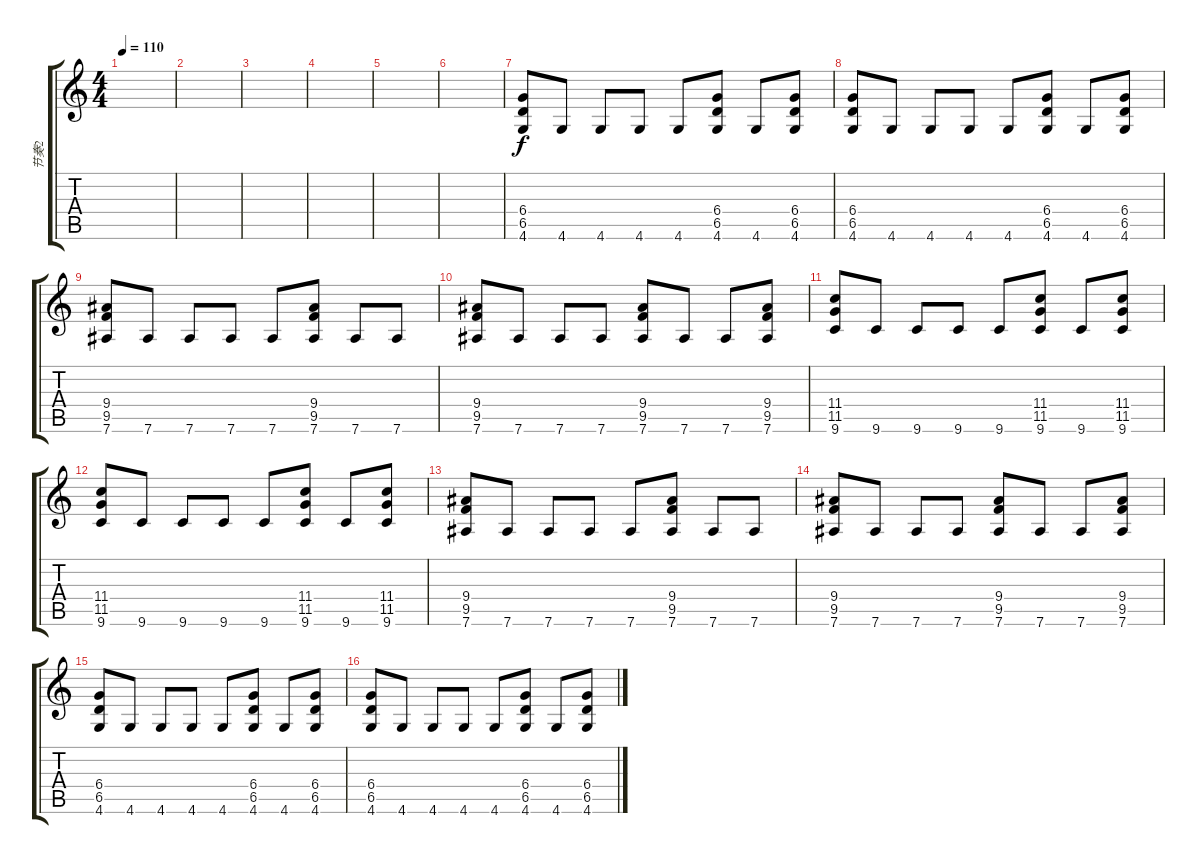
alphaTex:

\track ("节奏2" "节奏2") {instrument distortionguitar}
\staff {score tabs}
\tuning (Eb4 Bb3 Gb3 Db3 Ab2 Eb2) {hide}
\ts (4 4)
\tempo 110
\clef g2
\ks c
|
|
|
|
|
|
(6.4 6.5 4.6).8 4.6.8 4.6.8 4.6.8 4.6.8 (6.4 6.5 4.6).8 4.6.8 (6.4 6.5 4.6).8 |
(6.4 6.5 4.6).8 4.6.8 4.6.8 4.6.8 4.6.8 (6.4 6.5 4.6).8 4.6.8 (6.4 6.5 4.6).8 |
(9.4 9.5 7.6).8 7.6.8 7.6.8 7.6.8 7.6.8 (9.4 9.5 7.6).8 7.6.8 7.6.8 |
(9.4 9.5 7.6).8 7.6.8 7.6.8 7.6.8 (9.4 9.5 7.6).8 7.6.8 7.6.8 (9.4 9.5 7.6).8 |
(11.4 11.5 9.6).8 9.6.8 9.6.8 9.6.8 9.6.8 (11.4 11.5 9.6).8 9.6.8 (11.4 11.5 9.6).8 |
(11.4 11.5 9.6).8 9.6.8 9.6.8 9.6.8 9.6.8 (11.4 11.5 9.6).8 9.6.8 (11.4 11.5 9.6).8 |
(9.4 9.5 7.6).8 7.6.8 7.6.8 7.6.8 7.6.8 (9.4 9.5 7.6).8 7.6.8 7.6.8 |
(9.4 9.5 7.6).8 7.6.8 7.6.8 7.6.8 (9.4 9.5 7.6).8 7.6.8 7.6.8 (9.4 9.5 7.6).8 |
(6.4 6.5 4.6).8 4.6.8 4.6.8 4.6.8 4.6.8 (6.4 6.5 4.6).8 4.6.8 (6.4 6.5 4.6).8 |
(6.4 6.5 4.6).8 4.6.8 4.6.8 4.6.8 4.6.8 (6.4 6.5 4.6).8 4.6.8 (6.4 6.5 4.6).8
